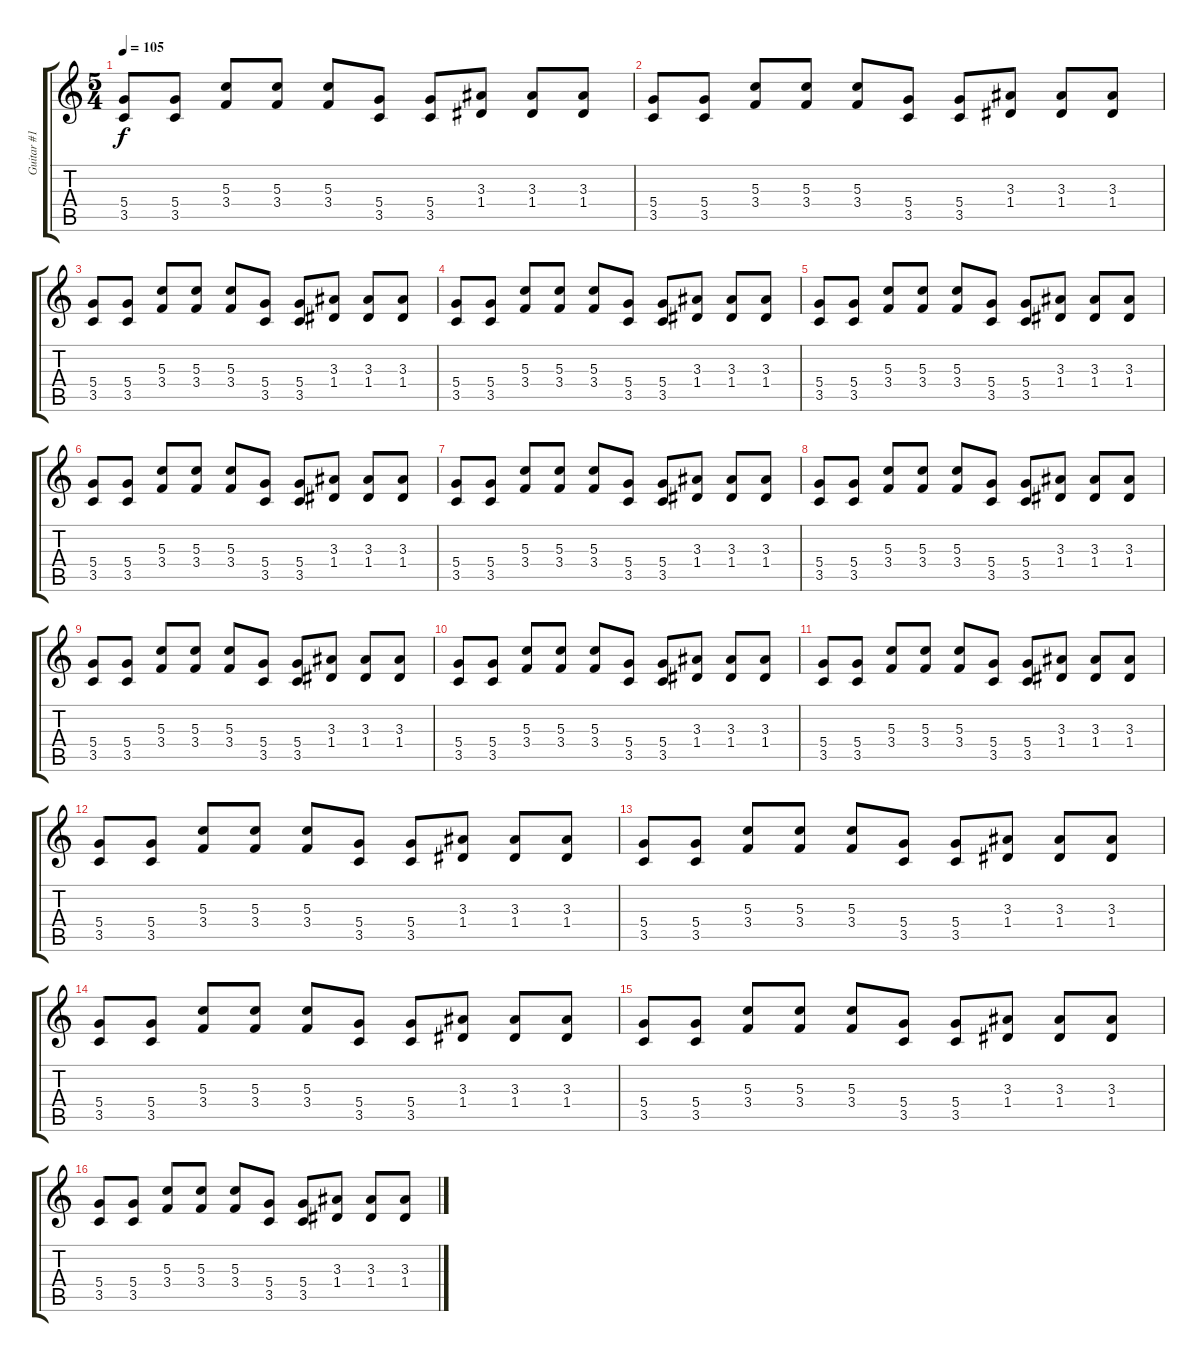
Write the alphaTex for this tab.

\track ("Guitar #1" "Guitar #1") {instrument electricguitarclean}
\staff {score tabs}
\tuning (E4 B3 G3 D3 A2 E2) {hide}
\ts (5 4)
\tempo 105
\clef g2
\ks c
(5.4 3.5).8{dy f instrument electricguitarclean} (5.4 3.5).8 (5.3 3.4).8 (5.3 3.4).8 (5.3 3.4).8 (5.4 3.5).8 (5.4 3.5).8 (3.3 1.4).8 (3.3 1.4).8 (3.3 1.4).8 |
(5.4 3.5).8 (5.4 3.5).8 (5.3 3.4).8 (5.3 3.4).8 (5.3 3.4).8 (5.4 3.5).8 (5.4 3.5).8 (3.3 1.4).8 (3.3 1.4).8 (3.3 1.4).8 |
(5.4 3.5).8 (5.4 3.5).8 (5.3 3.4).8 (5.3 3.4).8 (5.3 3.4).8 (5.4 3.5).8 (5.4 3.5).8 (3.3 1.4).8 (3.3 1.4).8 (3.3 1.4).8 |
(5.4 3.5).8 (5.4 3.5).8 (5.3 3.4).8 (5.3 3.4).8 (5.3 3.4).8 (5.4 3.5).8 (5.4 3.5).8 (3.3 1.4).8 (3.3 1.4).8 (3.3 1.4).8 |
(5.4 3.5).8 (5.4 3.5).8 (5.3 3.4).8 (5.3 3.4).8 (5.3 3.4).8 (5.4 3.5).8 (5.4 3.5).8 (3.3 1.4).8 (3.3 1.4).8 (3.3 1.4).8 |
(5.4 3.5).8 (5.4 3.5).8 (5.3 3.4).8 (5.3 3.4).8 (5.3 3.4).8 (5.4 3.5).8 (5.4 3.5).8 (3.3 1.4).8 (3.3 1.4).8 (3.3 1.4).8 |
(5.4 3.5).8 (5.4 3.5).8 (5.3 3.4).8 (5.3 3.4).8 (5.3 3.4).8 (5.4 3.5).8 (5.4 3.5).8 (3.3 1.4).8 (3.3 1.4).8 (3.3 1.4).8 |
(5.4 3.5).8 (5.4 3.5).8 (5.3 3.4).8 (5.3 3.4).8 (5.3 3.4).8 (5.4 3.5).8 (5.4 3.5).8 (3.3 1.4).8 (3.3 1.4).8 (3.3 1.4).8 |
(5.4 3.5).8 (5.4 3.5).8 (5.3 3.4).8 (5.3 3.4).8 (5.3 3.4).8 (5.4 3.5).8 (5.4 3.5).8 (3.3 1.4).8 (3.3 1.4).8 (3.3 1.4).8 |
(5.4 3.5).8 (5.4 3.5).8 (5.3 3.4).8 (5.3 3.4).8 (5.3 3.4).8 (5.4 3.5).8 (5.4 3.5).8 (3.3 1.4).8 (3.3 1.4).8 (3.3 1.4).8 |
(5.4 3.5).8 (5.4 3.5).8 (5.3 3.4).8 (5.3 3.4).8 (5.3 3.4).8 (5.4 3.5).8 (5.4 3.5).8 (3.3 1.4).8 (3.3 1.4).8 (3.3 1.4).8 |
(5.4 3.5).8 (5.4 3.5).8 (5.3 3.4).8 (5.3 3.4).8 (5.3 3.4).8 (5.4 3.5).8 (5.4 3.5).8 (3.3 1.4).8 (3.3 1.4).8 (3.3 1.4).8 |
(5.4 3.5).8 (5.4 3.5).8 (5.3 3.4).8 (5.3 3.4).8 (5.3 3.4).8 (5.4 3.5).8 (5.4 3.5).8 (3.3 1.4).8 (3.3 1.4).8 (3.3 1.4).8 |
(5.4 3.5).8 (5.4 3.5).8 (5.3 3.4).8 (5.3 3.4).8 (5.3 3.4).8 (5.4 3.5).8 (5.4 3.5).8 (3.3 1.4).8 (3.3 1.4).8 (3.3 1.4).8 |
(5.4 3.5).8 (5.4 3.5).8 (5.3 3.4).8 (5.3 3.4).8 (5.3 3.4).8 (5.4 3.5).8 (5.4 3.5).8 (3.3 1.4).8 (3.3 1.4).8 (3.3 1.4).8 |
(5.4 3.5).8 (5.4 3.5).8 (5.3 3.4).8 (5.3 3.4).8 (5.3 3.4).8 (5.4 3.5).8 (5.4 3.5).8 (3.3 1.4).8 (3.3 1.4).8 (3.3 1.4).8
